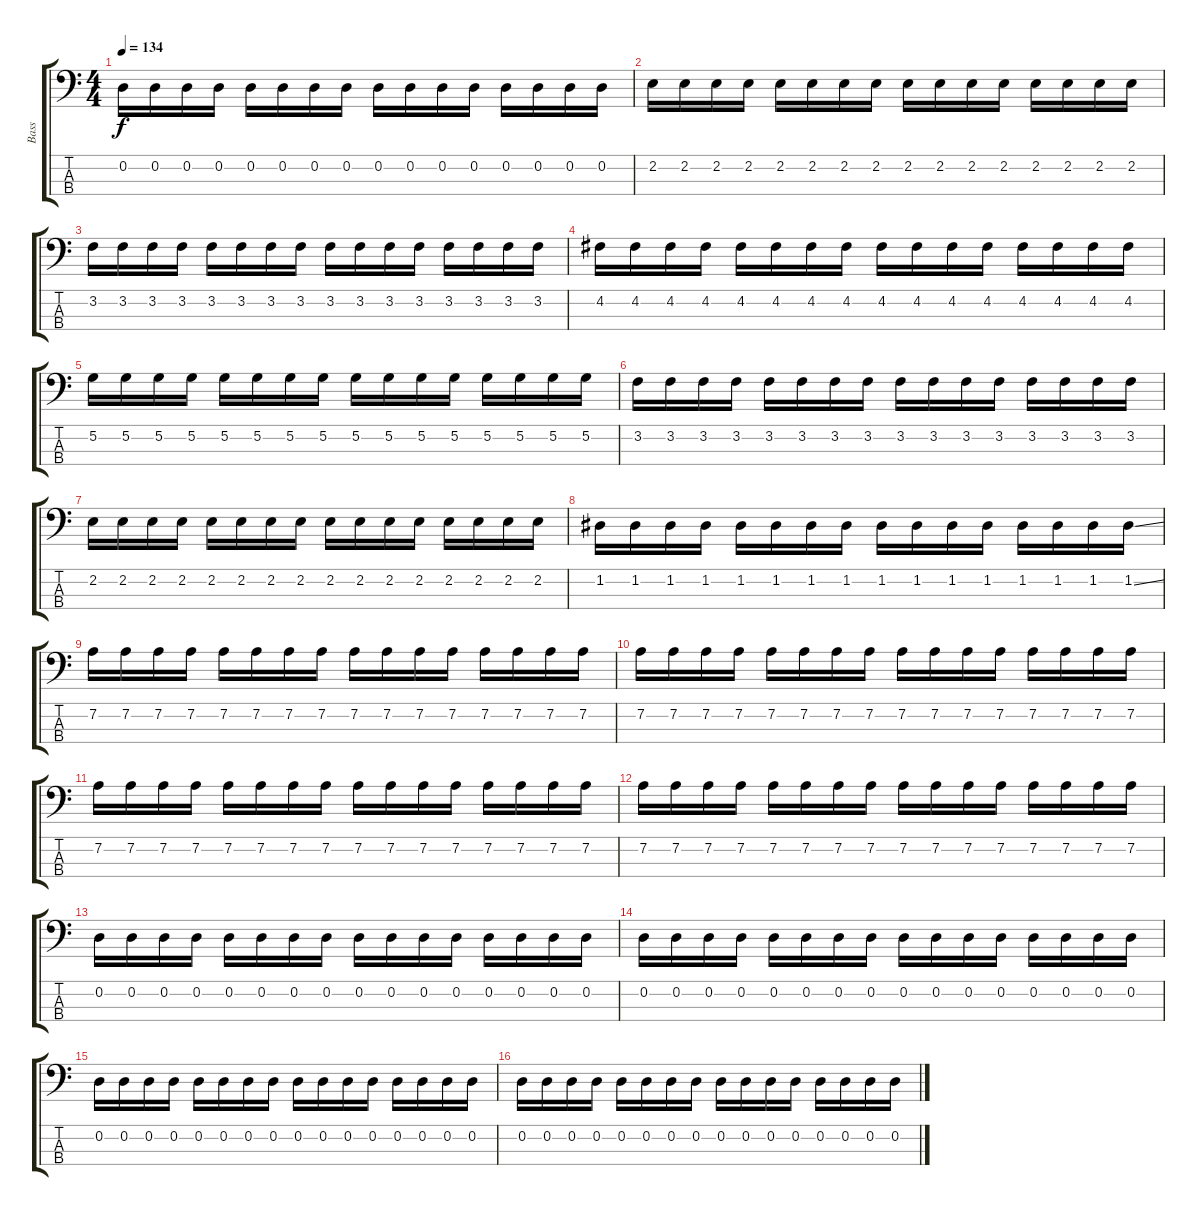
\track ("Bass" "Bass") {instrument synthbass2}
\staff {score tabs}
\tuning (G2 D2 A1 D1) {hide}
\ts (4 4)
\tempo 134
\clef f4
\ks c
0.2.16{dy f} 0.2.16 0.2.16 0.2.16 0.2.16 0.2.16 0.2.16 0.2.16 0.2.16 0.2.16 0.2.16 0.2.16 0.2.16 0.2.16 0.2.16 0.2.16 |
2.2.16 2.2.16 2.2.16 2.2.16 2.2.16 2.2.16 2.2.16 2.2.16 2.2.16 2.2.16 2.2.16 2.2.16 2.2.16 2.2.16 2.2.16 2.2.16 |
3.2.16 3.2.16 3.2.16 3.2.16 3.2.16 3.2.16 3.2.16 3.2.16 3.2.16 3.2.16 3.2.16 3.2.16 3.2.16 3.2.16 3.2.16 3.2.16 |
4.2.16 4.2.16 4.2.16 4.2.16 4.2.16 4.2.16 4.2.16 4.2.16 4.2.16 4.2.16 4.2.16 4.2.16 4.2.16 4.2.16 4.2.16 4.2.16 |
5.2.16 5.2.16 5.2.16 5.2.16 5.2.16 5.2.16 5.2.16 5.2.16 5.2.16 5.2.16 5.2.16 5.2.16 5.2.16 5.2.16 5.2.16 5.2.16 |
3.2.16 3.2.16 3.2.16 3.2.16 3.2.16 3.2.16 3.2.16 3.2.16 3.2.16 3.2.16 3.2.16 3.2.16 3.2.16 3.2.16 3.2.16 3.2.16 |
2.2.16 2.2.16 2.2.16 2.2.16 2.2.16 2.2.16 2.2.16 2.2.16 2.2.16 2.2.16 2.2.16 2.2.16 2.2.16 2.2.16 2.2.16 2.2.16 |
1.2.16 1.2.16 1.2.16 1.2.16 1.2.16 1.2.16 1.2.16 1.2.16 1.2.16 1.2.16 1.2.16 1.2.16 1.2.16 1.2.16 1.2.16 1.2{ss}.16 |
7.2.16 7.2.16 7.2.16 7.2.16 7.2.16 7.2.16 7.2.16 7.2.16 7.2.16 7.2.16 7.2.16 7.2.16 7.2.16 7.2.16 7.2.16 7.2.16 |
7.2.16 7.2.16 7.2.16 7.2.16 7.2.16 7.2.16 7.2.16 7.2.16 7.2.16 7.2.16 7.2.16 7.2.16 7.2.16 7.2.16 7.2.16 7.2.16 |
7.2.16 7.2.16 7.2.16 7.2.16 7.2.16 7.2.16 7.2.16 7.2.16 7.2.16 7.2.16 7.2.16 7.2.16 7.2.16 7.2.16 7.2.16 7.2.16 |
7.2.16 7.2.16 7.2.16 7.2.16 7.2.16 7.2.16 7.2.16 7.2.16 7.2.16 7.2.16 7.2.16 7.2.16 7.2.16 7.2.16 7.2.16 7.2.16 |
0.2.16 0.2.16 0.2.16 0.2.16 0.2.16 0.2.16 0.2.16 0.2.16 0.2.16 0.2.16 0.2.16 0.2.16 0.2.16 0.2.16 0.2.16 0.2.16 |
0.2.16 0.2.16 0.2.16 0.2.16 0.2.16 0.2.16 0.2.16 0.2.16 0.2.16 0.2.16 0.2.16 0.2.16 0.2.16 0.2.16 0.2.16 0.2.16 |
0.2.16 0.2.16 0.2.16 0.2.16 0.2.16 0.2.16 0.2.16 0.2.16 0.2.16 0.2.16 0.2.16 0.2.16 0.2.16 0.2.16 0.2.16 0.2.16 |
0.2.16 0.2.16 0.2.16 0.2.16 0.2.16 0.2.16 0.2.16 0.2.16 0.2.16 0.2.16 0.2.16 0.2.16 0.2.16 0.2.16 0.2.16 0.2.16
